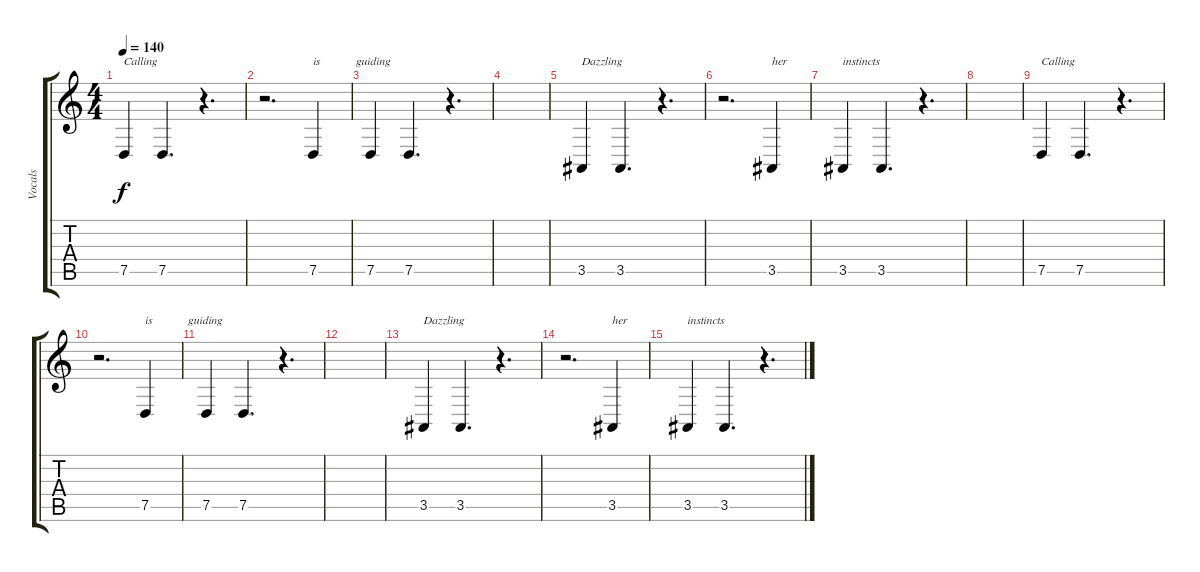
\track ("Vocals" "Vocals") {instrument lead2sawtooth}
\staff {score tabs}
\tuning (D4 A3 F3 C3 G2 D2) {hide}
\ts (4 4)
\tempo 140
\clef g2
\ks c
7.5.4{txt "Calling" dy f} 7.5.4{d} r.4{d} |
r.2{d} 7.5.4{txt "is            guiding"} |
7.5.4 7.5.4{d} r.4{d} |
|
3.5.4{txt "Dazzling"} 3.5.4{d} r.4{d} |
r.2{d} 3.5.4{txt "her"} |
3.5.4{txt "instincts"} 3.5.4{d} r.4{d} |
|
7.5.4{txt "Calling"} 7.5.4{d} r.4{d} |
r.2{d} 7.5.4{txt "is            guiding"} |
7.5.4 7.5.4{d} r.4{d} |
|
3.5.4{txt "Dazzling"} 3.5.4{d} r.4{d} |
r.2{d} 3.5.4{txt "her"} |
3.5.4{txt "instincts"} 3.5.4{d} r.4{d}
